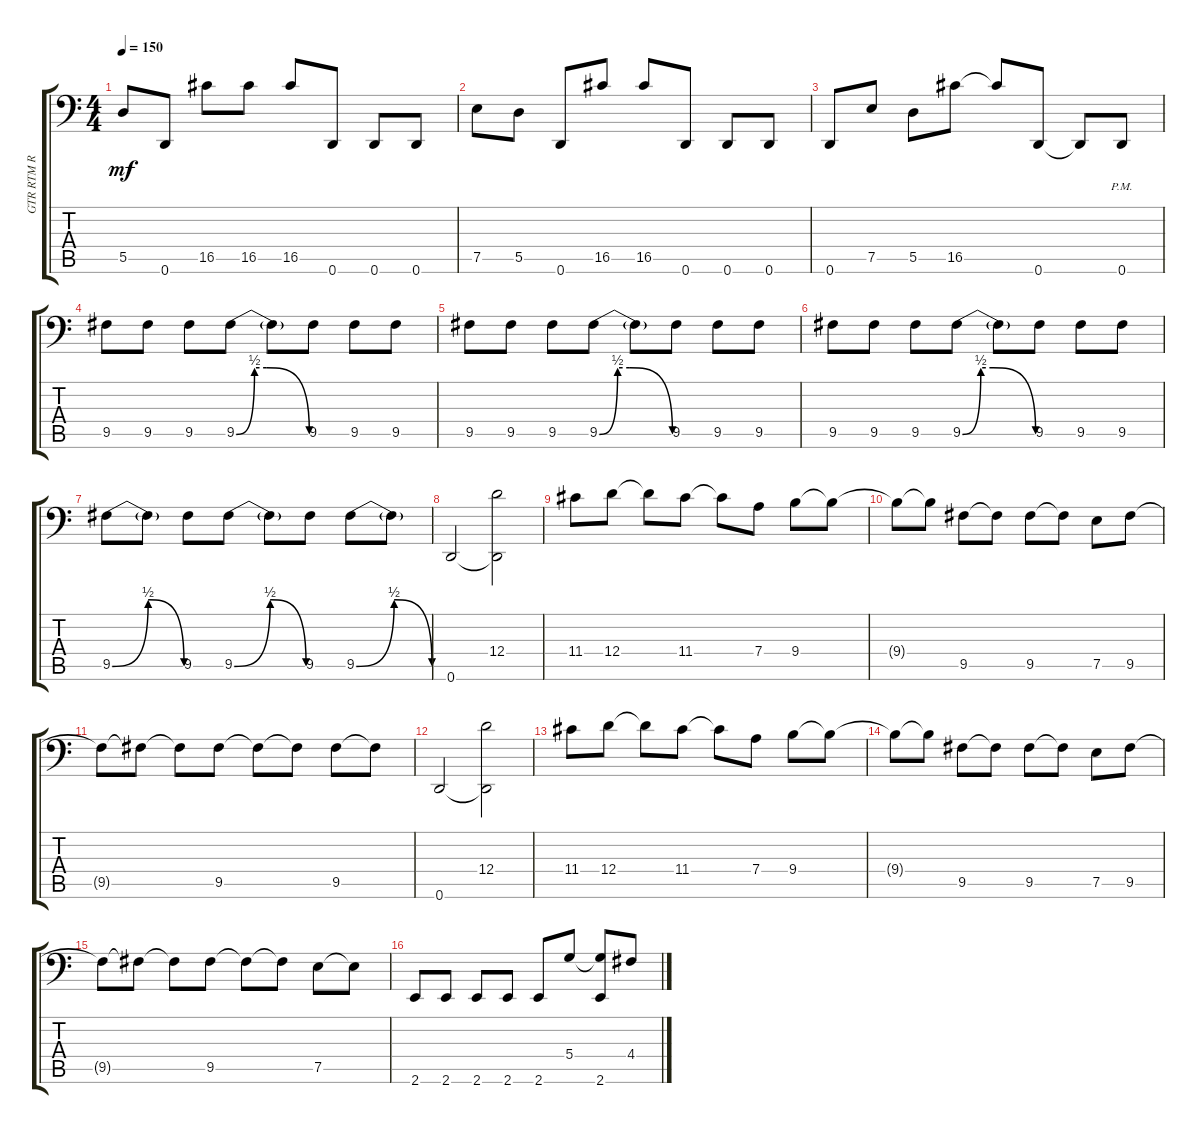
\track ("GTR RTM R" "GTR RTM R") {instrument overdrivenguitar}
\staff {score tabs}
\tuning (E3 C3 G2 D2 A1 D1) {hide}
\ts (4 4)
\tempo 150
\clef f4
\ks c
5.5.8{dy mf} 0.6.8 16.5.8 16.5.8 16.5.8 0.6.8 0.6.8 0.6.8 |
7.5.8 5.5.8 0.6.8 16.5.8 16.5.8 0.6.8 0.6.8 0.6.8 |
0.6.8 7.5.8 5.5.8 16.5.8 16.5{t}.8 0.6.8 0.6{t}.8 0.6{pm}.8 |
9.5.8 9.5.8 9.5.8 9.5{be (custom 0 0 15 2 25 2 60 0 60 0)}.8 9.5{t}.8 9.5.8 9.5.8 9.5.8 |
9.5.8 9.5.8 9.5.8 9.5{be (custom 0 0 15 2 25 2 60 0 60 0)}.8 9.5{t}.8 9.5.8 9.5.8 9.5.8 |
9.5.8 9.5.8 9.5.8 9.5{be (custom 0 0 15 2 25 2 60 0 60 0)}.8 9.5{t}.8 9.5.8 9.5.8 9.5.8 |
9.5{be (bendrelease 0 0 5 2 5 2 60 0)}.8 9.5{t}.8 9.5.8 9.5{be (bendrelease 0 0 5 2 5 2 60 0)}.8 9.5{t}.8 9.5.8 9.5{be (bendrelease 0 0 5 2 5 2 60 0)}.8 9.5{t}.8 |
0.6.2 (12.4 0.6{t}).2 |
11.4.8 12.4.8 12.4{t}.8 11.4.8 11.4{t}.8 7.4.8 9.4.8 9.4{t}.8 |
9.4{t}.8 9.4{t}.8 9.5.8 9.5{t}.8 9.5.8 9.5{t}.8 7.5.8 9.5.8 |
9.5{t}.8 9.5{t}.8 9.5{t}.8 9.5.8 9.5{t}.8 9.5{t}.8 9.5.8 9.5{t}.8 |
0.6.2 (12.4 0.6{t}).2 |
11.4.8 12.4.8 12.4{t}.8 11.4.8 11.4{t}.8 7.4.8 9.4.8 9.4{t}.8 |
9.4{t}.8 9.4{t}.8 9.5.8 9.5{t}.8 9.5.8 9.5{t}.8 7.5.8 9.5.8 |
9.5{t}.8 9.5{t}.8 9.5{t}.8 9.5.8 9.5{t}.8 9.5{t}.8 7.5.8 7.5{t}.8 |
2.6.8 2.6.8 2.6.8 2.6.8 2.6.8 5.4.8 (5.4{t} 2.6).8 4.4.8
